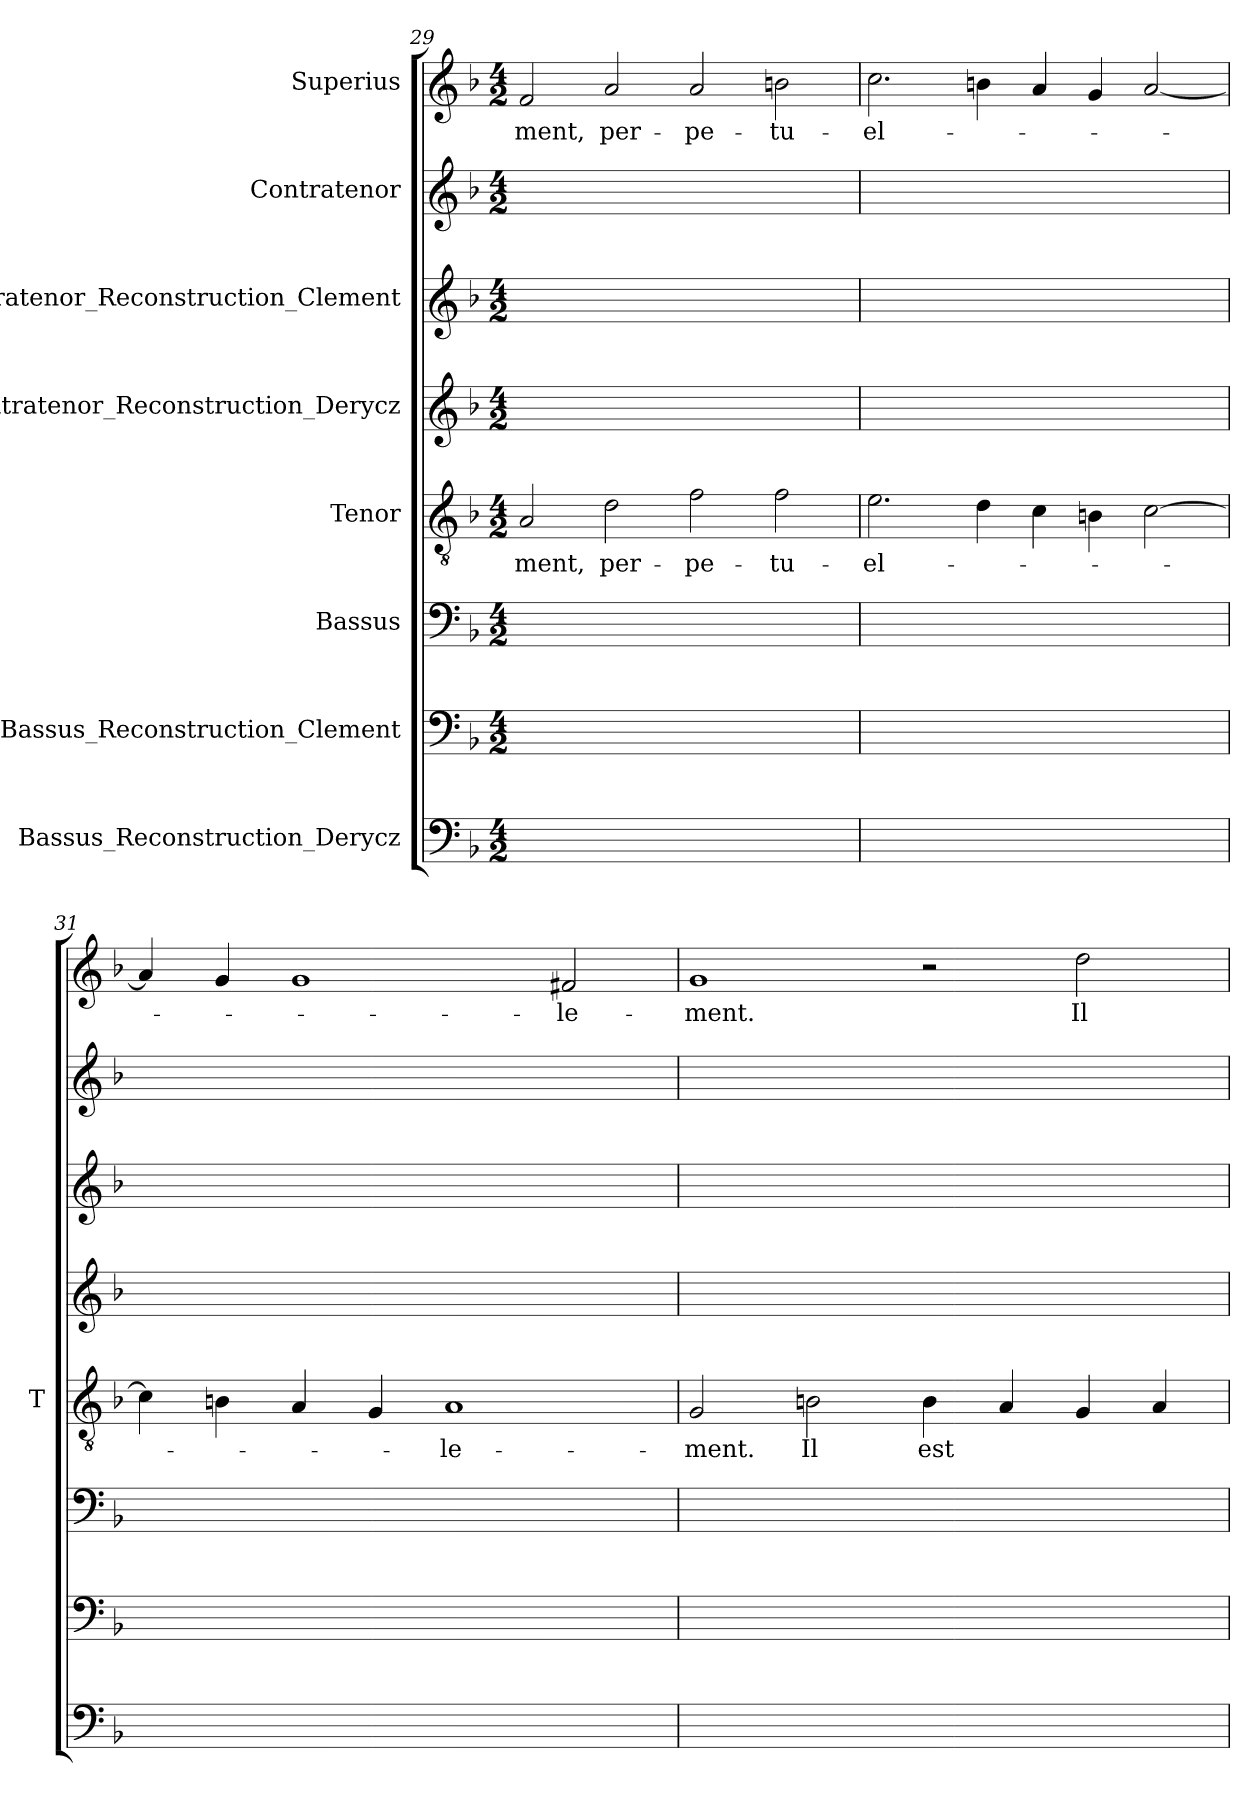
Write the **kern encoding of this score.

**kern	**kern	**kern	**kern	**text	**kern	**kern	**kern	**kern	**text
*part8	*part7	*part6	*part5	*part5	*part4	*part3	*part2	*part1	*part1
*staff8	*staff7	*staff6	*staff5	*staff5	*staff4	*staff3	*staff2	*staff1	*staff1
*I"Bassus_Reconstruction_Derycz	*I"Bassus_Reconstruction_Clement	*I"Bassus	*I"Tenor	*	*I"Contratenor_Reconstruction_Derycz	*I"Contratenor_Reconstruction_Clement	*I"Contratenor	*I"Superius	*
*	*	*	*I'T	*	*	*	*	*	*
*clefF4	*clefF4	*clefF4	*clefGv2	*	*clefG2	*clefG2	*clefG2	*clefG2	*
*k[b-]	*k[b-]	*k[b-]	*k[b-]	*	*k[b-]	*k[b-]	*k[b-]	*k[b-]	*
*M4/2	*M4/2	*M4/2	*M4/2	*	*M4/2	*M4/2	*M4/2	*M4/2	*
=29	=29	=29	=29	=29	=29	=29	=29	=29	=29
0ryy	0ryy	0ryy	2A	-ment,	0ryy	0ryy	0ryy	2f	-ment,
.	.	.	2d	per-	.	.	.	2a	per-
.	.	.	2f	pe-	.	.	.	2a	pe-
.	.	.	2f	tu-	.	.	.	2b	tu-
=30	=30	=30	=30	=30	=30	=30	=30	=30	=30
0ryy	0ryy	0ryy	2.e	el-	0ryy	0ryy	0ryy	2.cc	el-
.	.	.	4d	.	.	.	.	4b	.
.	.	.	4c	.	.	.	.	4a	.
.	.	.	4Bn	.	.	.	.	4g	.
.	.	.	[2c	.	.	.	.	[2a	.
=31	=31	=31	=31	=31	=31	=31	=31	=31	=31
0ryy	0ryy	0ryy	4c]	.	0ryy	0ryy	0ryy	4a]	.
.	.	.	4Bn	.	.	.	.	4g	.
.	.	.	4A	.	.	.	.	1g	.
.	.	.	4G	.	.	.	.	.	.
.	.	.	1A	le-	.	.	.	.	.
.	.	.	.	.	.	.	.	2f#X	le-
=32	=32	=32	=32	=32	=32	=32	=32	=32	=32
0ryy	0ryy	0ryy	2G	-ment.	0ryy	0ryy	0ryy	1g	-ment.
.	.	.	2Bn	-Il	.	.	.	.	.
.	.	.	4B	-est	.	.	.	2r	.
.	.	.	4A	.	.	.	.	.	.
.	.	.	4G	.	.	.	.	2dd	-Il
.	.	.	4A	.	.	.	.	.	.
=	=	=	=	=	=	=	=	=	=
*-	*-	*-	*-	*-	*-	*-	*-	*-	*-
